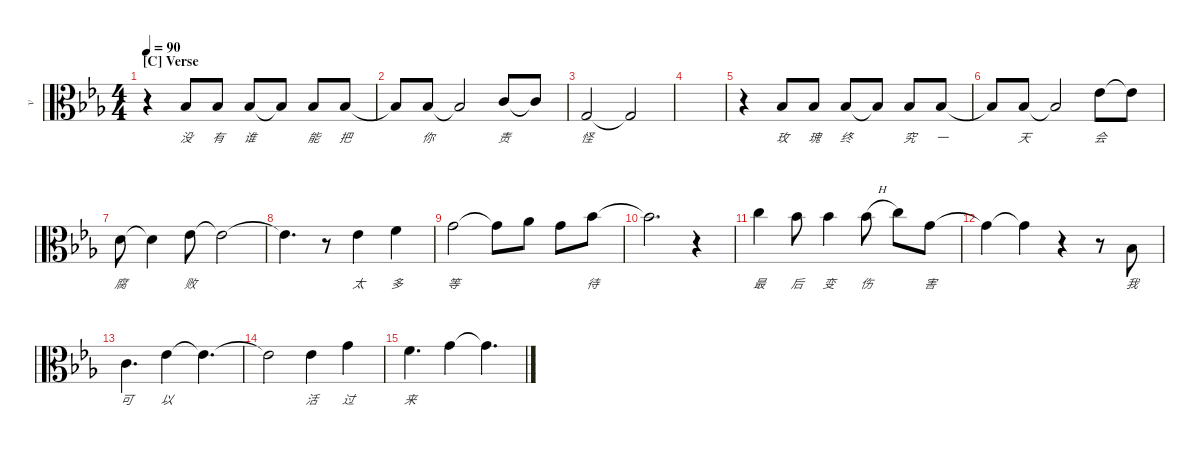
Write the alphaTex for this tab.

\defaultSystemsLayout 4
\hideDynamics
\bracketExtendMode nobrackets
\otherSystemsTrackNameOrientation horizontal
\track ("Vocal" "v") {instrument viola}
\staff {score}
\tuning (A4 D4 G3 C3)
\ts (4 4)
\section ("C" "Verse")
\tempo 90
\clef c3
\ks cminor
r.4{dy mf beam Down} 3.3{acc b}.8{lyrics (0 "没") lyrics (1 "") lyrics (2 "") lyrics (3 "") lyrics (4 "") beam Up} 3.3{acc b}.8{lyrics (0 "有") lyrics (1 "") lyrics (2 "") lyrics (3 "") lyrics (4 "") beam Up} 3.3{acc b}.8{lyrics (0 "谁") lyrics (1 "") lyrics (2 "") lyrics (3 "") lyrics (4 "") beam Up} 3.3{t acc b}.8{beam Up} 3.3{acc b}.8{lyrics (0 "能") lyrics (1 "") lyrics (2 "") lyrics (3 "") lyrics (4 "") beam Up} 3.3{acc b}.8{lyrics (0 "把") lyrics (1 "") lyrics (2 "") lyrics (3 "") lyrics (4 "") beam Up} |
3.3{t acc b}.8{beam Up} 3.3{acc b}.8{lyrics (0 "你") lyrics (1 "") lyrics (2 "") lyrics (3 "") lyrics (4 "") beam Up} 3.3{t acc b}.2{beam Up} 5.3{acc forcenatural}.8{lyrics (0 "责") lyrics (1 "") lyrics (2 "") lyrics (3 "") lyrics (4 "") beam Up} 5.3{t acc forcenatural}.8{beam Up} |
0.3{acc forcenatural}.2{lyrics (0 "怪") lyrics (1 "") lyrics (2 "") lyrics (3 "") lyrics (4 "") beam Up} 0.3{t acc forcenatural}.2{beam Up} |
|
r.4{beam Down} 3.3{acc b}.8{lyrics (0 "玫") lyrics (1 "") lyrics (2 "") lyrics (3 "") lyrics (4 "") beam Up} 3.3{acc b}.8{lyrics (0 "瑰") lyrics (1 "") lyrics (2 "") lyrics (3 "") lyrics (4 "") beam Up} 3.3{acc b}.8{lyrics (0 "终") lyrics (1 "") lyrics (2 "") lyrics (3 "") lyrics (4 "") beam Up} 3.3{t acc b}.8{beam Up} 3.3{acc b}.8{lyrics (0 "究") lyrics (1 "") lyrics (2 "") lyrics (3 "") lyrics (4 "") beam Up} 3.3{acc b}.8{lyrics (0 "一") lyrics (1 "") lyrics (2 "") lyrics (3 "") lyrics (4 "") beam Up} |
3.3{t acc b}.8{beam Up} 3.3{acc b}.8{lyrics (0 "天") lyrics (1 "") lyrics (2 "") lyrics (3 "") lyrics (4 "") beam Up} 3.3{t acc b}.2{beam Up} 8.3{acc b}.8{lyrics (0 "会") lyrics (1 "") lyrics (2 "") lyrics (3 "") lyrics (4 "") beam Down} 8.3{t acc b}.8{beam Down} |
7.3{acc forcenatural}.8{lyrics (0 "腐") lyrics (1 "") lyrics (2 "") lyrics (3 "") lyrics (4 "") beam Down} 7.3{t acc forcenatural}.4{beam Down} 8.3{acc b}.8{lyrics (0 "败") lyrics (1 "") lyrics (2 "") lyrics (3 "") lyrics (4 "") beam Down} 8.3{t acc b}.2{beam Down} |
8.3{t acc b}.4{d beam Down} r.8{beam Down} 1.2{acc b}.4{lyrics (0 "太") lyrics (1 "") lyrics (2 "") lyrics (3 "") lyrics (4 "") beam Down} 3.2{acc forcenatural}.4{lyrics (0 "多") lyrics (1 "") lyrics (2 "") lyrics (3 "") lyrics (4 "") beam Down} |
5.2{acc forcenatural}.2{lyrics (0 "等") lyrics (1 "") lyrics (2 "") lyrics (3 "") lyrics (4 "") beam Down} 5.2{t acc forcenatural}.8{beam Down} 6.2{acc b}.8{beam Down} 5.2{acc forcenatural}.8{beam Down} 8.2{acc b}.8{lyrics (0 "待") lyrics (1 "") lyrics (2 "") lyrics (3 "") lyrics (4 "") beam Down} |
8.2{t acc b}.2{d beam Down} r.4{beam Down} |
3.1{acc forcenatural}.4{lyrics (0 "最") lyrics (1 "") lyrics (2 "") lyrics (3 "") lyrics (4 "") beam Down} 1.1{acc b}.8{lyrics (0 "后") lyrics (1 "") lyrics (2 "") lyrics (3 "") lyrics (4 "") beam Down} 1.1{acc b}.4{lyrics (0 "变") lyrics (1 "") lyrics (2 "") lyrics (3 "") lyrics (4 "") beam Down} 1.1{h acc b}.8{lyrics (0 "伤") lyrics (1 "") lyrics (2 "") lyrics (3 "") lyrics (4 "") beam Down} 3.1{acc forcenatural}.8{beam Down} 5.2{acc forcenatural}.8{lyrics (0 "害") lyrics (1 "") lyrics (2 "") lyrics (3 "") lyrics (4 "") beam Down} |
5.2{t acc forcenatural}.4{beam Down} 5.2{t acc forcenatural}.4{beam Down} r.4{beam Down} r.8{beam Down} 3.3{acc b}.8{lyrics (0 "我") lyrics (1 "") lyrics (2 "") lyrics (3 "") lyrics (4 "") beam Up} |
5.3{acc forcenatural}.4{d lyrics (0 "可") lyrics (1 "") lyrics (2 "") lyrics (3 "") lyrics (4 "") beam Down} 8.3{acc b}.4{lyrics (0 "以") lyrics (1 "") lyrics (2 "") lyrics (3 "") lyrics (4 "") beam Down} 8.3{t acc b}.4{d beam Down} |
8.3{t acc b}.2{beam Down} 8.3{acc b}.4{lyrics (0 "活") lyrics (1 "") lyrics (2 "") lyrics (3 "") lyrics (4 "") beam Down} 12.3{acc forcenatural}.4{lyrics (0 "过") lyrics (1 "") lyrics (2 "") lyrics (3 "") lyrics (4 "") beam Down} |
10.3{acc forcenatural}.4{d lyrics (0 "来") lyrics (1 "") lyrics (2 "") lyrics (3 "") lyrics (4 "") beam Down} 12.3{acc forcenatural}.4{beam Down} 12.3{t acc forcenatural}.4{d beam Down}
